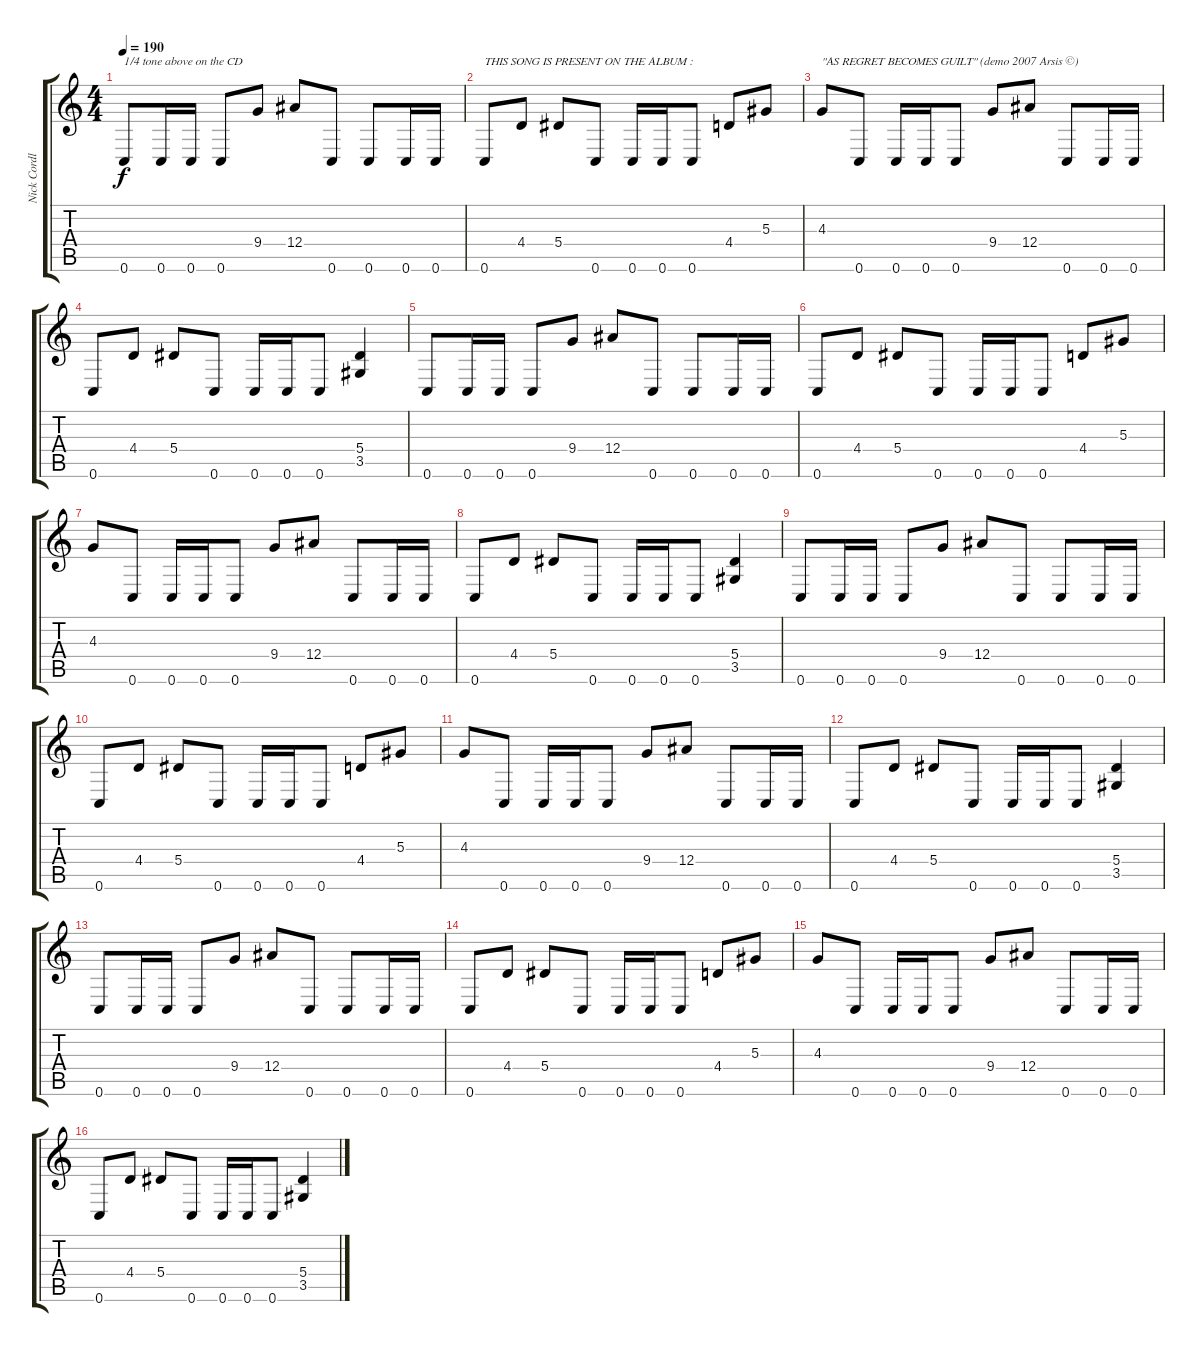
\track ("Nick Cordle" "Nick Cordl") {instrument distortionguitar}
\staff {score tabs}
\tuning (C4 G3 Eb3 Bb2 F2 C2) {hide}
\ts (4 4)
\tempo 190
\clef g2
\ks c
0.6.8{txt "1/4 tone above on the CD" dy f instrument distortionguitar} 0.6.16 0.6.16 0.6.8 9.4.8 12.4.8 0.6.8 0.6.8 0.6.16 0.6.16 |
0.6.8{txt "THIS SONG IS PRESENT ON THE ALBUM :"} 4.4.8 5.4.8 0.6.8 0.6.16 0.6.16 0.6.8 4.4.8 5.3.8 |
4.3.8{txt "\"AS REGRET BECOMES GUILT\" (demo 2007 Arsis ©) "} 0.6.8 0.6.16 0.6.16 0.6.8 9.4.8 12.4.8 0.6.8 0.6.16 0.6.16 |
0.6.8 4.4.8 5.4.8 0.6.8 0.6.16 0.6.16 0.6.8 (5.4 3.5).4 |
0.6.8 0.6.16 0.6.16 0.6.8 9.4.8 12.4.8 0.6.8 0.6.8 0.6.16 0.6.16 |
0.6.8 4.4.8 5.4.8 0.6.8 0.6.16 0.6.16 0.6.8 4.4.8 5.3.8 |
4.3.8 0.6.8 0.6.16 0.6.16 0.6.8 9.4.8 12.4.8 0.6.8 0.6.16 0.6.16 |
0.6.8 4.4.8 5.4.8 0.6.8 0.6.16 0.6.16 0.6.8 (5.4 3.5).4 |
0.6.8 0.6.16 0.6.16 0.6.8 9.4.8 12.4.8 0.6.8 0.6.8 0.6.16 0.6.16 |
0.6.8 4.4.8 5.4.8 0.6.8 0.6.16 0.6.16 0.6.8 4.4.8 5.3.8 |
4.3.8 0.6.8 0.6.16 0.6.16 0.6.8 9.4.8 12.4.8 0.6.8 0.6.16 0.6.16 |
0.6.8 4.4.8 5.4.8 0.6.8 0.6.16 0.6.16 0.6.8 (5.4 3.5).4 |
0.6.8 0.6.16 0.6.16 0.6.8 9.4.8 12.4.8 0.6.8 0.6.8 0.6.16 0.6.16 |
0.6.8 4.4.8 5.4.8 0.6.8 0.6.16 0.6.16 0.6.8 4.4.8 5.3.8 |
4.3.8 0.6.8 0.6.16 0.6.16 0.6.8 9.4.8 12.4.8 0.6.8 0.6.16 0.6.16 |
0.6.8 4.4.8 5.4.8 0.6.8 0.6.16 0.6.16 0.6.8 (5.4 3.5).4
